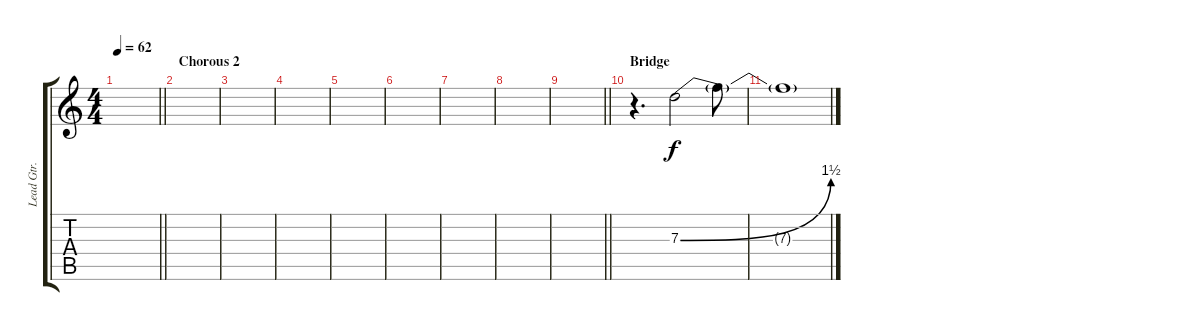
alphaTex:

\track ("Lead Gtr." "Lead Gtr.") {instrument distortionguitar}
\staff {score tabs}
\tuning (E4 B3 G3 D3 A2 D2) {hide}
\ts (4 4)
\tempo 62
\clef g2
\barLineRight lightlight
\ks c
|
\section ("" "Chorous 2")
|
|
|
|
|
|
|
\barLineRight lightlight
|
\section ("" "Bridge")
r.4{d} 7.3{be (bend 0 0 60 6)}.2 7.3{t}.8 |
7.3{t}.1
